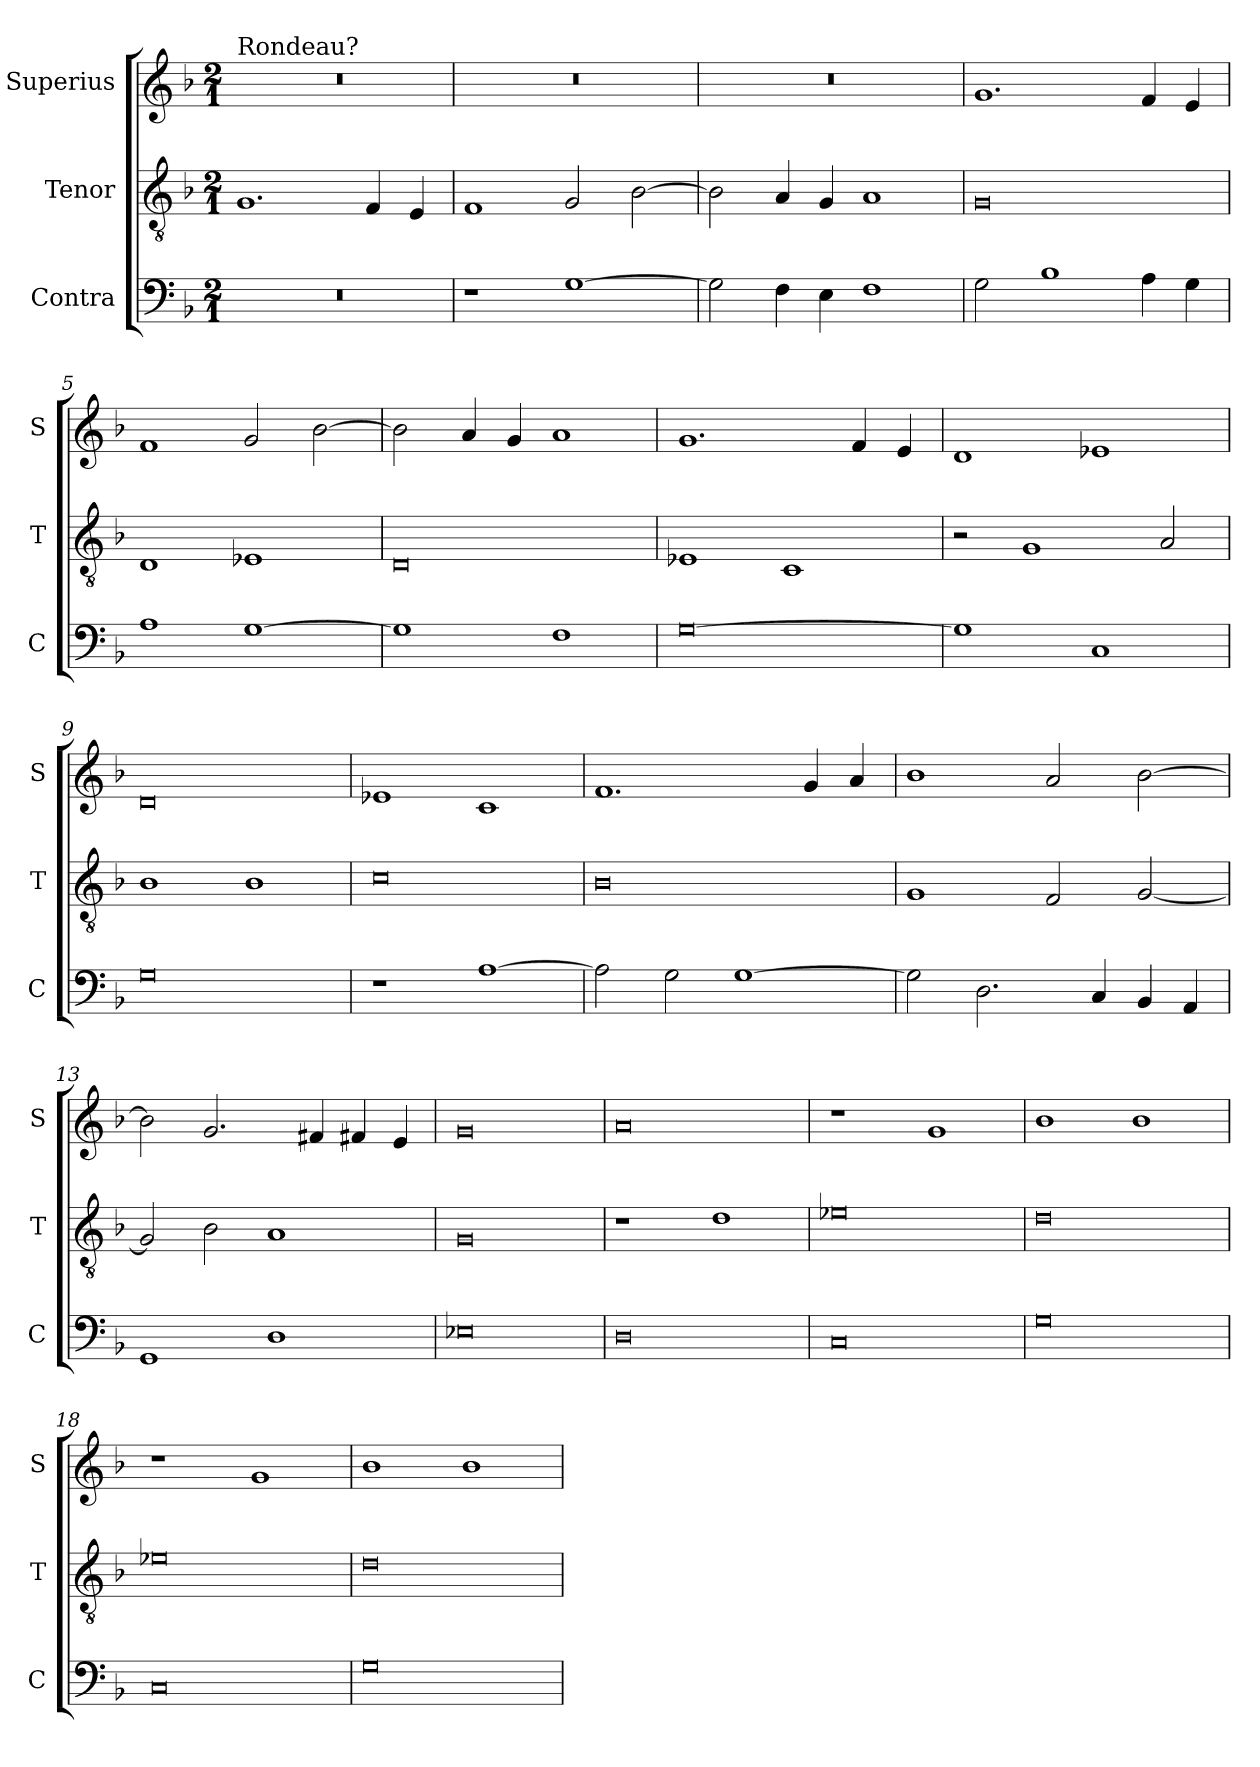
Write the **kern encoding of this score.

**kern	**kern	**kern
*part3	*part2	*part1
*staff3	*staff2	*staff1
*I"Contra	*I"Tenor	*I"Superius
*I'C	*I'T	*I'S
*clefF4	*clefGv2	*clefG2
*k[b-]	*k[b-]	*k[b-]
*M2/1	*M2/1	*M2/1
=1	=1	=1
!	!	!LO:TX:a:t=Rondeau?
0r	1.G	0r
.	4F	.
.	4E	.
=2	=2	=2
1r	1F	0r
[1G	2G	.
.	[2B-	.
=3	=3	=3
2G]	2B-]	0r
4F	4A	.
4E	4G	.
1F	1A	.
=4	=4	=4
2G	0G	1.g
1B-	.	.
4A	.	4f
4G	.	4e
=5	=5	=5
1A	1D	1f
[1G	1E-X	2g
.	.	[2b-
=6	=6	=6
1G]	0D	2b-]
.	.	4a
.	.	4g
1F	.	1a
=7	=7	=7
[0G	1E-X	1.g
.	1C	.
.	.	4f
.	.	4e
=8	=8	=8
1G]	2r	1d
.	1G	.
1C	.	1e-X
.	2A	.
=9	=9	=9
0G	1B-	0d
.	1B-	.
=10	=10	=10
1r	0c	1e-X
[1A	.	1c
=11	=11	=11
2A]	0B-	1.f
2G	.	.
[1G	.	.
.	.	4g
.	.	4a
=12	=12	=12
2G]	1G	1b-
2.D	.	.
.	2F	2a
4C	.	.
4BB-	[2G	[2b-
4AA	.	.
=13	=13	=13
1GG	2G]	2b-]
.	2B-	2.g
1D	1A	.
.	.	4f#X
.	.	4f#X
.	.	4e
=14	=14	=14
0E-X	0G	0g
=15	=15	=15
0D	1r	0a
.	1d	.
=16	=16	=16
0C	0e-X	1r
.	.	1g
=17	=17	=17
0G	0d	1b-
.	.	1b-
=18	=18	=18
0C	0e-X	1r
.	.	1g
=19	=19	=19
0G	0d	1b-
.	.	1b-
=	=	=
*-	*-	*-
